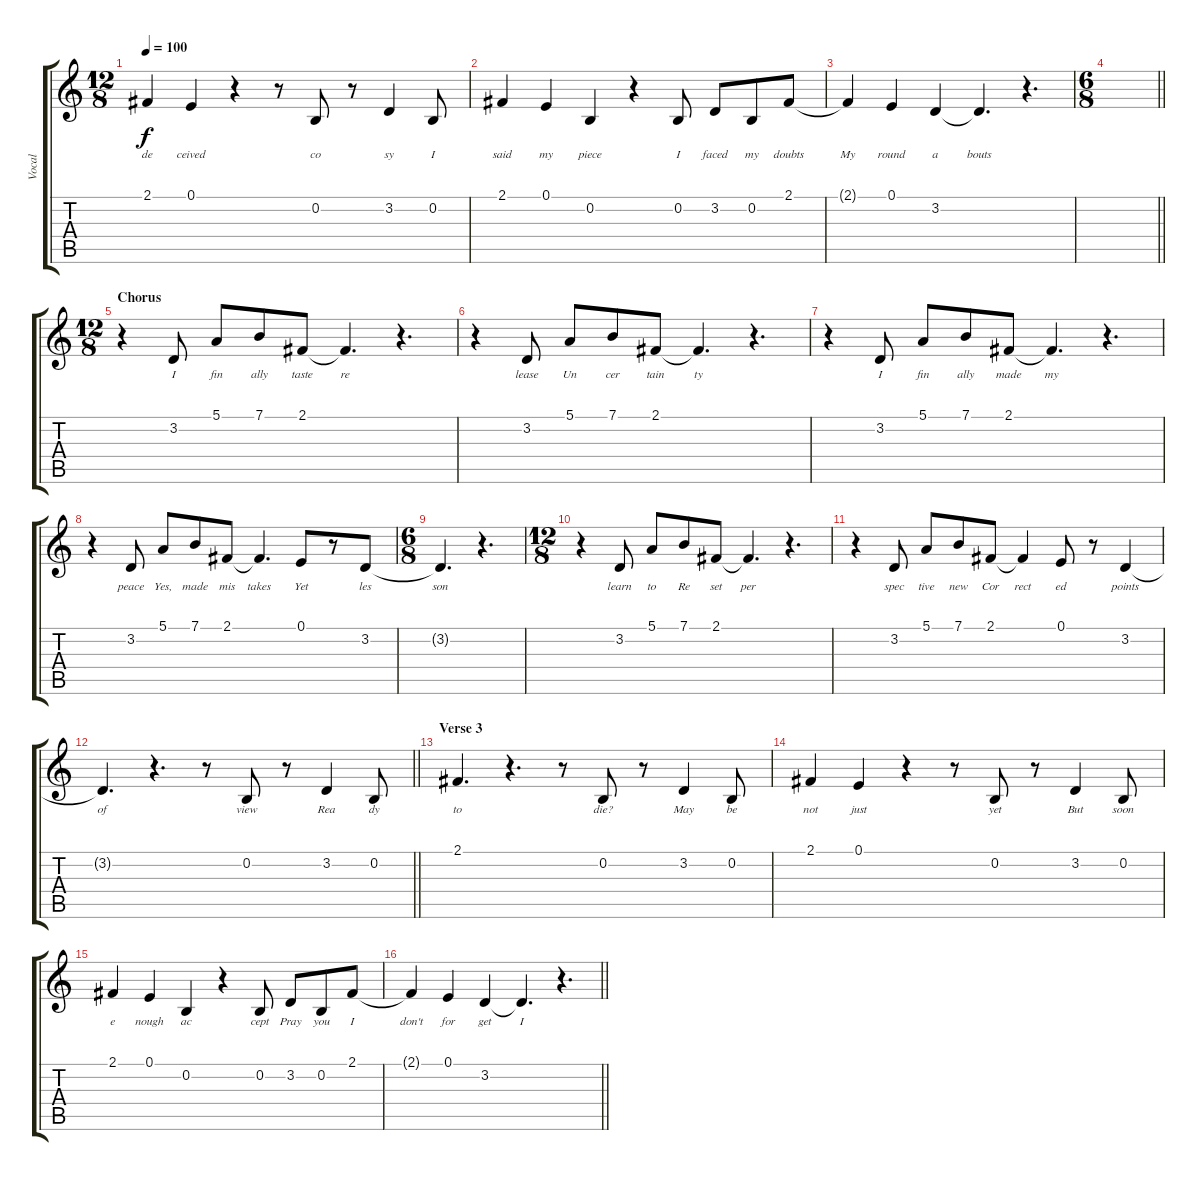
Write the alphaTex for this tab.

\track ("Vocal" "Vocal") {instrument acousticgrandpiano}
\staff {score tabs}
\tuning (E4 B3 G3 D3 A2 E2) {hide}
\ts (12 8)
\tempo 100
\clef g2
\ks c
2.1.4{lyrics (0 "de") lyrics (1 "") lyrics (2 "") lyrics (3 "") lyrics (4 "") dy f} 0.1.4{lyrics (0 "ceived") lyrics (1 "") lyrics (2 "") lyrics (3 "") lyrics (4 "")} r.4 r.8 0.2.8{lyrics (0 "co") lyrics (1 "") lyrics (2 "") lyrics (3 "") lyrics (4 "")} r.8 3.2.4{lyrics (0 "sy") lyrics (1 "") lyrics (2 "") lyrics (3 "") lyrics (4 "")} 0.2.8{lyrics (0 "I") lyrics (1 "") lyrics (2 "") lyrics (3 "") lyrics (4 "")} |
2.1.4{lyrics (0 "said") lyrics (1 "") lyrics (2 "") lyrics (3 "") lyrics (4 "")} 0.1.4{lyrics (0 "my") lyrics (1 "") lyrics (2 "") lyrics (3 "") lyrics (4 "")} 0.2.4{lyrics (0 "piece") lyrics (1 "") lyrics (2 "") lyrics (3 "") lyrics (4 "")} r.4 0.2.8{lyrics (0 "I") lyrics (1 "") lyrics (2 "") lyrics (3 "") lyrics (4 "")} 3.2.8{lyrics (0 "faced") lyrics (1 "") lyrics (2 "") lyrics (3 "") lyrics (4 "")} 0.2.8{lyrics (0 "my") lyrics (1 "") lyrics (2 "") lyrics (3 "") lyrics (4 "")} 2.1.8{lyrics (0 "doubts") lyrics (1 "") lyrics (2 "") lyrics (3 "") lyrics (4 "")} |
2.1{t}.4{lyrics (0 "My") lyrics (1 "") lyrics (2 "") lyrics (3 "") lyrics (4 "")} 0.1.4{lyrics (0 "round") lyrics (1 "") lyrics (2 "") lyrics (3 "") lyrics (4 "")} 3.2.4{lyrics (0 "a") lyrics (1 "") lyrics (2 "") lyrics (3 "") lyrics (4 "")} 3.2{t}.4{d lyrics (0 "bouts") lyrics (1 "") lyrics (2 "") lyrics (3 "") lyrics (4 "")} r.4{d} |
\ts (6 8)
\barLineRight lightlight
|
\ts (12 8)
\section ("" "Chorus")
r.4 3.2.8{lyrics (0 "I") lyrics (1 "") lyrics (2 "") lyrics (3 "") lyrics (4 "")} 5.1.8{lyrics (0 "fin") lyrics (1 "") lyrics (2 "") lyrics (3 "") lyrics (4 "")} 7.1.8{lyrics (0 "ally") lyrics (1 "") lyrics (2 "") lyrics (3 "") lyrics (4 "")} 2.1.8{lyrics (0 "taste") lyrics (1 "") lyrics (2 "") lyrics (3 "") lyrics (4 "")} 2.1{t}.4{d lyrics (0 "re") lyrics (1 "") lyrics (2 "") lyrics (3 "") lyrics (4 "")} r.4{d} |
r.4 3.2.8{lyrics (0 "lease") lyrics (1 "") lyrics (2 "") lyrics (3 "") lyrics (4 "")} 5.1.8{lyrics (0 "Un") lyrics (1 "") lyrics (2 "") lyrics (3 "") lyrics (4 "")} 7.1.8{lyrics (0 "cer") lyrics (1 "") lyrics (2 "") lyrics (3 "") lyrics (4 "")} 2.1.8{lyrics (0 "tain") lyrics (1 "") lyrics (2 "") lyrics (3 "") lyrics (4 "")} 2.1{t}.4{d lyrics (0 "ty") lyrics (1 "") lyrics (2 "") lyrics (3 "") lyrics (4 "")} r.4{d} |
r.4 3.2.8{lyrics (0 "I") lyrics (1 "") lyrics (2 "") lyrics (3 "") lyrics (4 "")} 5.1.8{lyrics (0 "fin") lyrics (1 "") lyrics (2 "") lyrics (3 "") lyrics (4 "")} 7.1.8{lyrics (0 "ally") lyrics (1 "") lyrics (2 "") lyrics (3 "") lyrics (4 "")} 2.1.8{lyrics (0 "made") lyrics (1 "") lyrics (2 "") lyrics (3 "") lyrics (4 "")} 2.1{t}.4{d lyrics (0 "my") lyrics (1 "") lyrics (2 "") lyrics (3 "") lyrics (4 "")} r.4{d} |
r.4 3.2.8{lyrics (0 "peace") lyrics (1 "") lyrics (2 "") lyrics (3 "") lyrics (4 "")} 5.1.8{lyrics (0 "Yes,") lyrics (1 "") lyrics (2 "") lyrics (3 "") lyrics (4 "")} 7.1.8{lyrics (0 "made") lyrics (1 "") lyrics (2 "") lyrics (3 "") lyrics (4 "")} 2.1.8{lyrics (0 "mis") lyrics (1 "") lyrics (2 "") lyrics (3 "") lyrics (4 "")} 2.1{t}.4{d lyrics (0 "takes") lyrics (1 "") lyrics (2 "") lyrics (3 "") lyrics (4 "")} 0.1.8{lyrics (0 "Yet") lyrics (1 "") lyrics (2 "") lyrics (3 "") lyrics (4 "")} r.8 3.2.8{lyrics (0 "les") lyrics (1 "") lyrics (2 "") lyrics (3 "") lyrics (4 "")} |
\ts (6 8)
3.2{t}.4{d lyrics (0 "son") lyrics (1 "") lyrics (2 "") lyrics (3 "") lyrics (4 "")} r.4{d} |
\ts (12 8)
r.4 3.2.8{lyrics (0 "learn") lyrics (1 "") lyrics (2 "") lyrics (3 "") lyrics (4 "")} 5.1.8{lyrics (0 "to") lyrics (1 "") lyrics (2 "") lyrics (3 "") lyrics (4 "")} 7.1.8{lyrics (0 "Re") lyrics (1 "") lyrics (2 "") lyrics (3 "") lyrics (4 "")} 2.1.8{lyrics (0 "set") lyrics (1 "") lyrics (2 "") lyrics (3 "") lyrics (4 "")} 2.1{t}.4{d lyrics (0 "per") lyrics (1 "") lyrics (2 "") lyrics (3 "") lyrics (4 "")} r.4{d} |
r.4 3.2.8{lyrics (0 "spec") lyrics (1 "") lyrics (2 "") lyrics (3 "") lyrics (4 "")} 5.1.8{lyrics (0 "tive") lyrics (1 "") lyrics (2 "") lyrics (3 "") lyrics (4 "")} 7.1.8{lyrics (0 "new") lyrics (1 "") lyrics (2 "") lyrics (3 "") lyrics (4 "")} 2.1.8{lyrics (0 "Cor") lyrics (1 "") lyrics (2 "") lyrics (3 "") lyrics (4 "")} 2.1{t}.4{lyrics (0 "rect") lyrics (1 "") lyrics (2 "") lyrics (3 "") lyrics (4 "")} 0.1.8{lyrics (0 "ed") lyrics (1 "") lyrics (2 "") lyrics (3 "") lyrics (4 "")} r.8 3.2.4{lyrics (0 "points") lyrics (1 "") lyrics (2 "") lyrics (3 "") lyrics (4 "")} |
\barLineRight lightlight
3.2{t}.4{d lyrics (0 "of") lyrics (1 "") lyrics (2 "") lyrics (3 "") lyrics (4 "")} r.4{d} r.8 0.2.8{lyrics (0 "view") lyrics (1 "") lyrics (2 "") lyrics (3 "") lyrics (4 "")} r.8 3.2.4{lyrics (0 "Rea") lyrics (1 "") lyrics (2 "") lyrics (3 "") lyrics (4 "")} 0.2.8{lyrics (0 "dy") lyrics (1 "") lyrics (2 "") lyrics (3 "") lyrics (4 "")} |
\section ("" "Verse 3")
2.1.4{d lyrics (0 "to") lyrics (1 "") lyrics (2 "") lyrics (3 "") lyrics (4 "")} r.4{d} r.8 0.2.8{lyrics (0 "die?") lyrics (1 "") lyrics (2 "") lyrics (3 "") lyrics (4 "")} r.8 3.2.4{lyrics (0 "May") lyrics (1 "") lyrics (2 "") lyrics (3 "") lyrics (4 "")} 0.2.8{lyrics (0 "be") lyrics (1 "") lyrics (2 "") lyrics (3 "") lyrics (4 "")} |
2.1.4{lyrics (0 "not") lyrics (1 "") lyrics (2 "") lyrics (3 "") lyrics (4 "")} 0.1.4{lyrics (0 "just") lyrics (1 "") lyrics (2 "") lyrics (3 "") lyrics (4 "")} r.4 r.8 0.2.8{lyrics (0 "yet") lyrics (1 "") lyrics (2 "") lyrics (3 "") lyrics (4 "")} r.8 3.2.4{lyrics (0 "But") lyrics (1 "") lyrics (2 "") lyrics (3 "") lyrics (4 "")} 0.2.8{lyrics (0 "soon") lyrics (1 "") lyrics (2 "") lyrics (3 "") lyrics (4 "")} |
2.1.4{lyrics (0 "e") lyrics (1 "") lyrics (2 "") lyrics (3 "") lyrics (4 "")} 0.1.4{lyrics (0 "nough") lyrics (1 "") lyrics (2 "") lyrics (3 "") lyrics (4 "")} 0.2.4{lyrics (0 "ac") lyrics (1 "") lyrics (2 "") lyrics (3 "") lyrics (4 "")} r.4 0.2.8{lyrics (0 "cept") lyrics (1 "") lyrics (2 "") lyrics (3 "") lyrics (4 "")} 3.2.8{lyrics (0 "Pray") lyrics (1 "") lyrics (2 "") lyrics (3 "") lyrics (4 "")} 0.2.8{lyrics (0 "you") lyrics (1 "") lyrics (2 "") lyrics (3 "") lyrics (4 "")} 2.1.8{lyrics (0 "I") lyrics (1 "") lyrics (2 "") lyrics (3 "") lyrics (4 "")} |
\barLineRight lightlight
2.1{t}.4{lyrics (0 "don't") lyrics (1 "") lyrics (2 "") lyrics (3 "") lyrics (4 "")} 0.1.4{lyrics (0 "for") lyrics (1 "") lyrics (2 "") lyrics (3 "") lyrics (4 "")} 3.2.4{lyrics (0 "get") lyrics (1 "") lyrics (2 "") lyrics (3 "") lyrics (4 "")} 3.2{t}.4{d lyrics (0 "I") lyrics (1 "") lyrics (2 "") lyrics (3 "") lyrics (4 "")} r.4{d}
